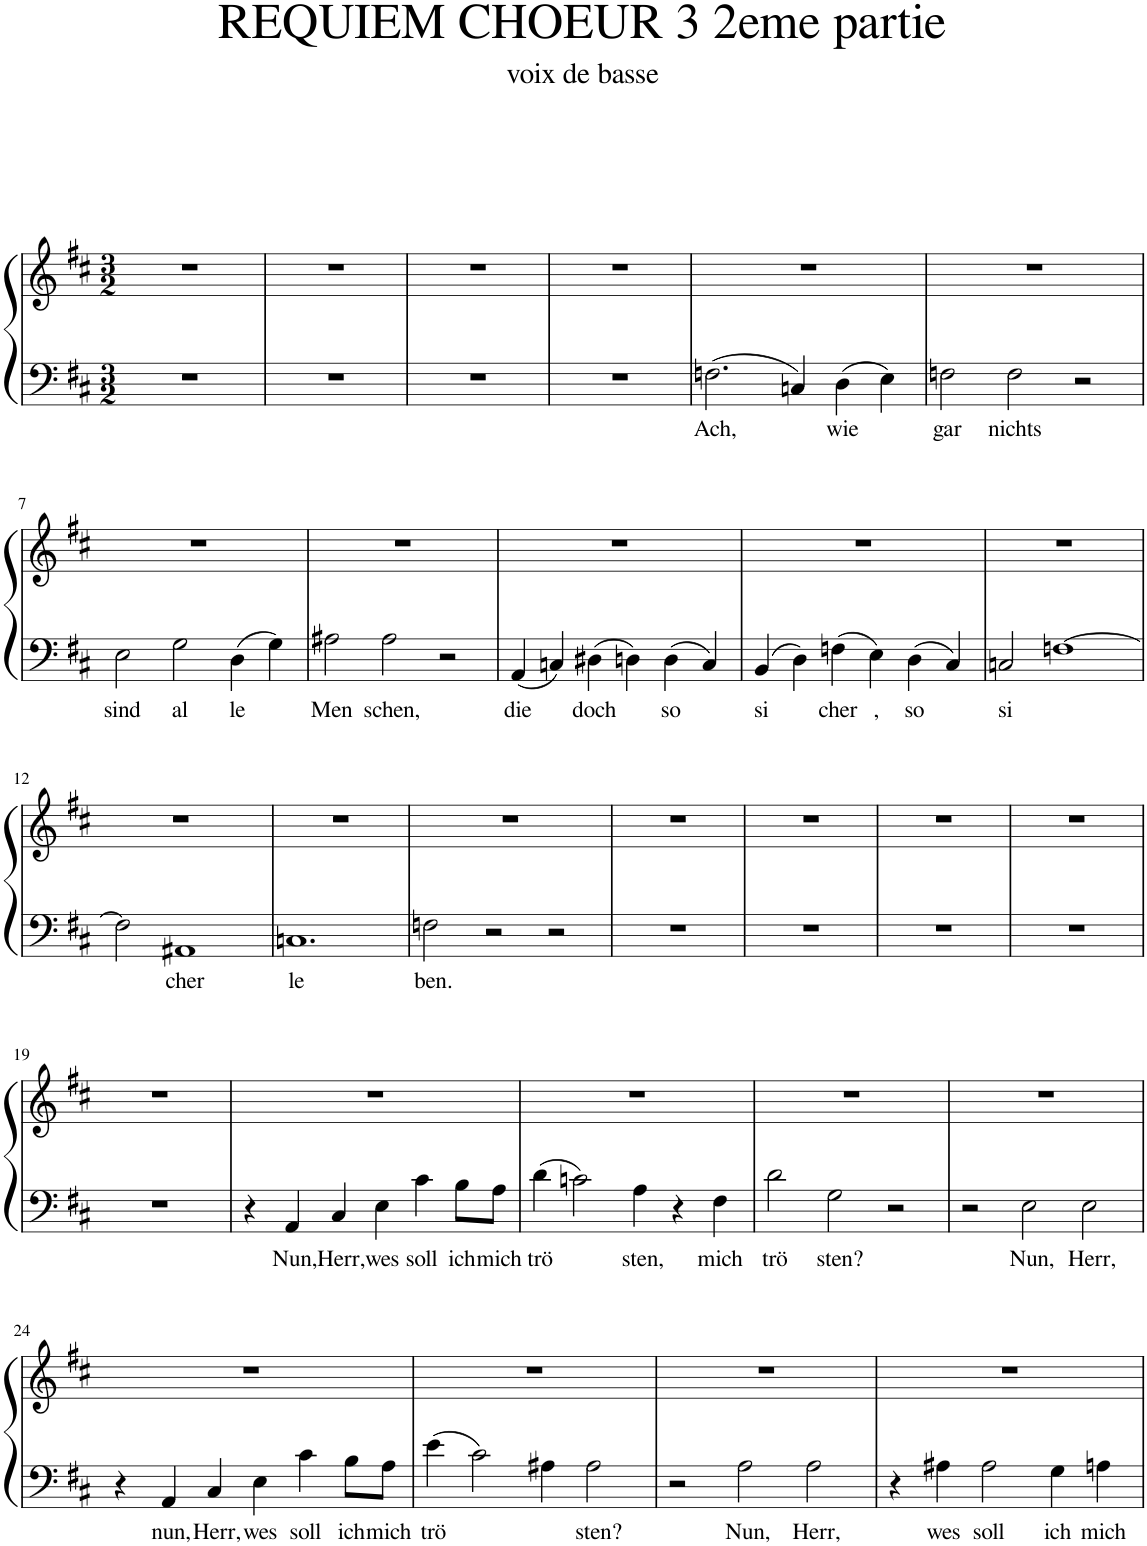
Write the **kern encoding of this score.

**kern	**text	**kern
*part1	*part1	*part1
*staff2	*staff2	*staff1
*I"Piano	*	*
*I'Pno.	*	*
*clefF4	*	*clefG2
*k[f#c#]	*	*k[f#c#]
*M3/2	*	*M3/2
=1	=1	=1
1.r	.	1.r
=2	=2	=2
1.r	.	1.r
=3	=3	=3
1.r	.	1.r
=4	=4	=4
1.r	.	1.r
=5	=5	=5
!	!LO:LY:b	!
2.Fn\	Ach,	1.r
4Cn/	.	.
!	!LO:LY:b	!
4D\	wie	.
4E\	.	.
=6	=6	=6
!	!LO:LY:b	!
2Fn\	gar	1.r
!	!LO:LY:b	!
2F\	nichts	.
2r	.	.
!!LO:LB:g=z
=7	=7	=7
!	!LO:LY:b	!
2E\	sind	1.r
!	!LO:LY:b	!
2G\	al	.
!	!LO:LY:b	!
4D\	le	.
4G\	.	.
=8	=8	=8
!	!LO:LY:b	!
2A#X\	Men	1.r
!	!LO:LY:b	!
2A#\	schen,	.
2r	.	.
=9	=9	=9
!	!LO:LY:b	!
4AA/	die	1.r
4Cn/	.	.
!	!LO:LY:b	!
4D#X\	doch	.
4Dn\	.	.
!	!LO:LY:b	!
4D\	so	.
4C/	.	.
=10	=10	=10
!	!LO:LY:b	!
4BB/	si	1.r
4D\	.	.
!	!LO:LY:b	!
4Fn\	cher	.
!	!LO:LY:b	!
4E\	,	.
!	!LO:LY:b	!
4D\	so	.
4C#/	.	.
=11	=11	=11
!	!LO:LY:b	!
2Cn/	si	1.r
[1Fn	.	.
!!LO:LB:g=z
=12	=12	=12
2F\]	.	1.r
!	!LO:LY:b	!
1AA#X	cher	.
=13	=13	=13
!	!LO:LY:b	!
1.Cn	le	1.r
=14	=14	=14
!	!LO:LY:b	!
2Fn\	ben.	1.r
2r	.	.
2r	.	.
=15	=15	=15
1.r	.	1.r
=16	=16	=16
1.r	.	1.r
=17	=17	=17
1.r	.	1.r
=18	=18	=18
1.r	.	1.r
!!LO:LB:g=z
=19	=19	=19
1.r	.	1.r
=20	=20	=20
4r	.	1.r
!	!LO:LY:b	!
4AA/	Nun,	.
!	!LO:LY:b	!
4C#/	Herr,	.
!	!LO:LY:b	!
4E\	wes	.
!	!LO:LY:b	!
4c#\	soll	.
!	!LO:LY:b	!
8B\L	ich	.
!	!LO:LY:b	!
8A\J	mich	.
=21	=21	=21
!	!LO:LY:b	!
4d\	trö	1.r
2cn\	.	.
!	!LO:LY:b	!
4A\	sten,	.
4r	.	.
!	!LO:LY:b	!
4F#\	mich	.
=22	=22	=22
!	!LO:LY:b	!
2d\	trö	1.r
!	!LO:LY:b	!
2G\	sten?	.
2r	.	.
=23	=23	=23
2r	.	1.r
!	!LO:LY:b	!
2E\	Nun,	.
!	!LO:LY:b	!
2E\	Herr,	.
!!LO:LB:g=z
=24	=24	=24
4r	.	1.r
!	!LO:LY:b	!
4AA/	nun,	.
!	!LO:LY:b	!
4C#/	Herr,	.
!	!LO:LY:b	!
4E\	wes	.
!	!LO:LY:b	!
4c#\	soll	.
!	!LO:LY:b	!
8B\L	ich	.
!	!LO:LY:b	!
8A\J	mich	.
=25	=25	=25
!	!LO:LY:b	!
4e\	trö	1.r
2c#\	.	.
4A#X\	.	.
!	!LO:LY:b	!
2A#\	sten?	.
=26	=26	=26
2r	.	1.r
!	!LO:LY:b	!
2A\	Nun,	.
!	!LO:LY:b	!
2A\	Herr,	.
=27	=27	=27
4r	.	1.r
!	!LO:LY:b	!
4A#X\	wes	.
!	!LO:LY:b	!
2A#\	soll	.
!	!LO:LY:b	!
4G\	ich	.
!	!LO:LY:b	!
4An\	mich	.
=	=	=
*-	*-	*-
